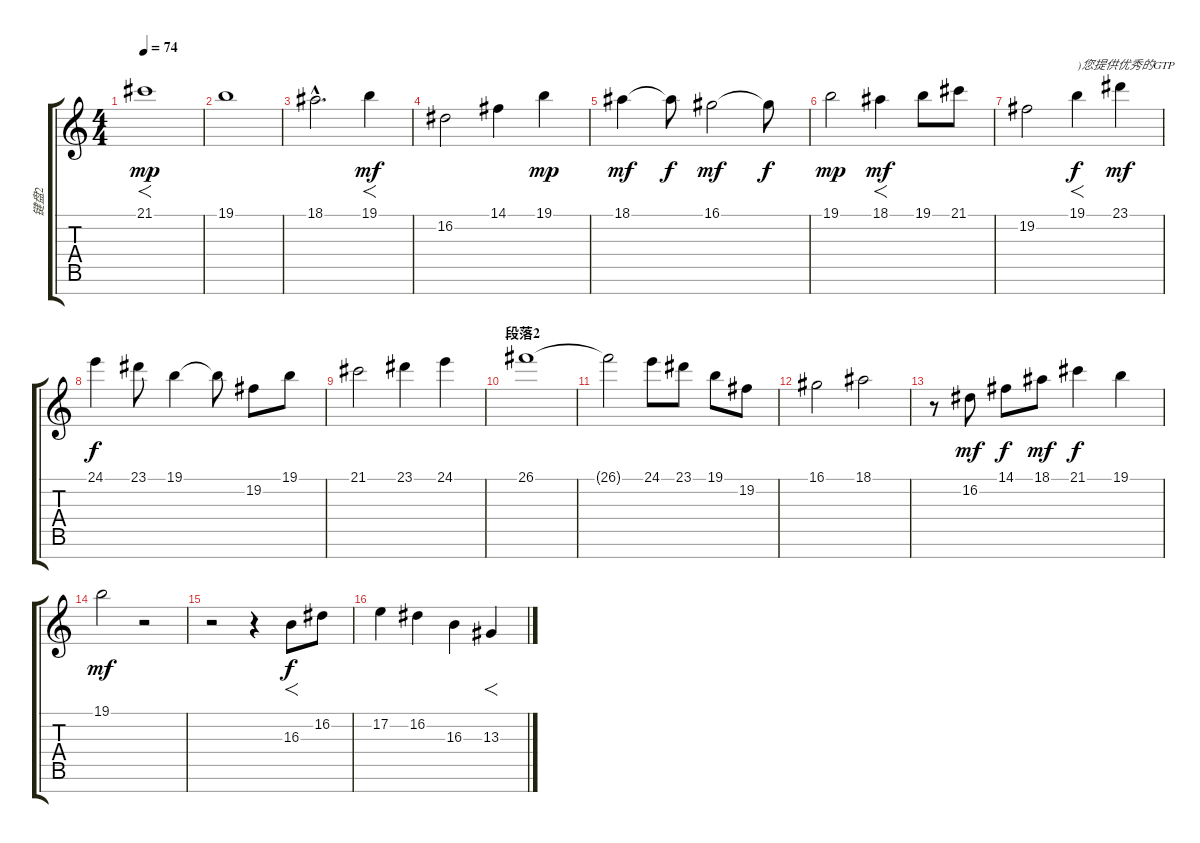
\track ("键盘2" "键盘2") {instrument stringensemble1}
\staff {score tabs}
\tuning (E4 B3 G3 D3 A2 E2 B1) {hide}
\ts (4 4)
\tempo 74
\clef g2
\ks c
21.1.1{f dy mp} |
19.1.1 |
18.1{hac}.2{d} 19.1.4{f dy mf} |
16.2.2 14.1.4 19.1.4{dy mp} |
18.1.4{dy mf} 18.1{t}.8{dy f} 16.1.2{dy mf} 16.1{t}.8{dy f} |
19.1.2{dy mp} 18.1.4{f dy mf} 19.1.8 21.1.8 |
19.2.2 19.1.4{f txt ")您提供优秀的GTP" dy f} 23.1.4{dy mf} |
24.1.4{dy f} 23.1.8 19.1.4 19.1{t}.8 19.2.8 19.1.8 |
21.1.2 23.1.4 24.1.4 |
\section ("" "段落2")
26.1.1 |
26.1{t}.2 24.1.8 23.1.8 19.1.8 19.2.8 |
16.1.2 18.1.2 |
r.8 16.2.8{dy mf} 14.1.8{dy f} 18.1.8{dy mf} 21.1.4{dy f} 19.1.4 |
19.1.2{dy mf} r.2 |
r.2 r.4 16.3.8{f dy f} 16.2.8 |
17.2.4 16.2.4 16.3.4 13.3.4{f}
